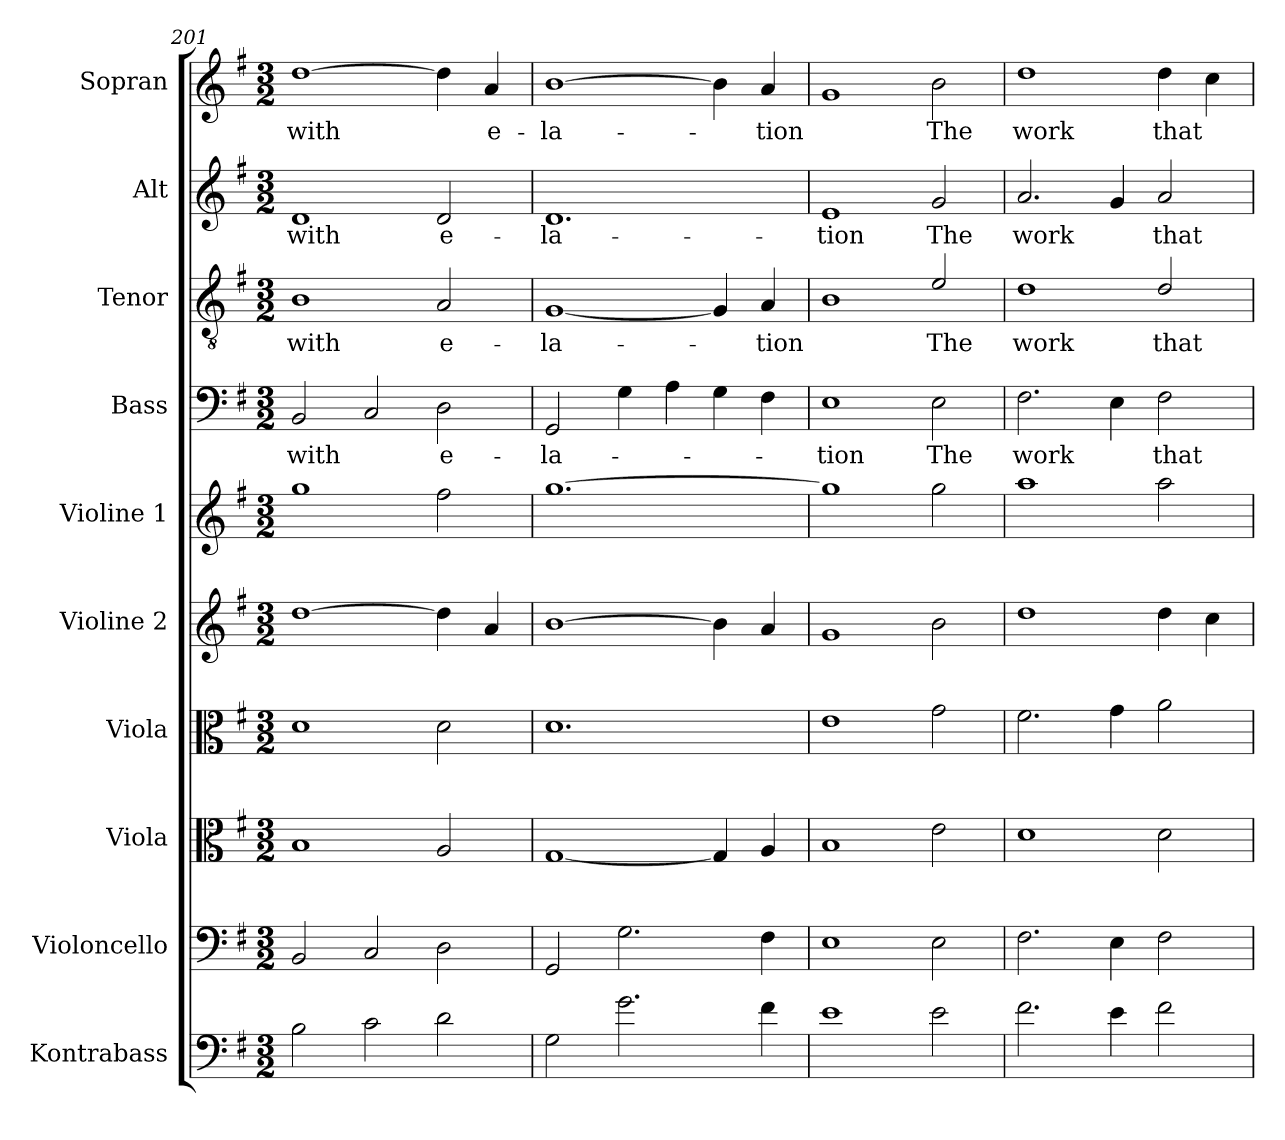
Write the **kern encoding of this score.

**kern	**kern	**kern	**kern	**kern	**kern	**kern	**text	**kern	**text	**kern	**text	**kern	**text
*part10	*part9	*part8	*part7	*part6	*part5	*part4	*part4	*part3	*part3	*part2	*part2	*part1	*part1
*staff10	*staff9	*staff8	*staff7	*staff6	*staff5	*staff4	*staff4	*staff3	*staff3	*staff2	*staff2	*staff1	*staff1
*I"Kontrabass	*I"Violoncello	*I"Viola	*I"Viola	*I"Violine 2	*I"Violine 1	*I"Bass	*	*I"Tenor	*	*I"Alt	*	*I"Sopran	*
*I'Kb.	*I'Vc.	*I'Vla.	*I'Vla.	*I'Vl. 2	*I'Vl. 1	*I'B.	*	*I'T.	*	*I'A.	*	*I'S.	*
*clefF4	*clefF4	*clefC3	*clefC3	*clefG2	*clefG2	*clefF4	*	*clefGv2	*	*clefG2	*	*clefG2	*
*ITrd7c12	*	*	*	*	*	*	*	*ITrd7c12	*	*	*	*	*
*k[f#]	*k[f#]	*k[f#]	*k[f#]	*k[f#]	*k[f#]	*k[f#]	*	*k[f#]	*	*k[f#]	*	*k[f#]	*
*G:	*G:	*G:	*G:	*G:	*G:	*G:	*	*G:	*	*G:	*	*G:	*
*M3/2	*M3/2	*M3/2	*M3/2	*M3/2	*M3/2	*M3/2	*	*M3/2	*	*M3/2	*	*M3/2	*
=201	=201	=201	=201	=201	=201	=201	=201	=201	=201	=201	=201	=201	=201
!	!	!	!	!	!	!	!LO:LY:b:color=#000000	!	!	!	!	!	!
!	!	!	!	!	!	!	!	!	!LO:LY:b:color=#000000	!	!	!	!
!	!	!	!	!	!	!	!	!	!	!	!LO:LY:b:color=#000000	!	!
!	!	!	!	!	!	!	!	!	!	!	!	!	!LO:LY:b:color=#000000
2BBi\	2BBi/	1Bi	1di	[1ddi	1ggi	2BBi/	with	1BBi	with	1di	with	[1ddi	with
2Ci\	2Ci/	.	.	.	.	2Ci/	.	.	.	.	.	.	.
!	!	!	!	!	!	!	!LO:LY:b:color=#000000	!	!	!	!	!	!
!	!	!	!	!	!	!	!	!	!LO:LY:b:color=#000000	!	!	!	!
!	!	!	!	!	!	!	!	!	!	!	!LO:LY:b:color=#000000	!	!
2Di\	2Di\	2Ai/	2di\	4ddi\]	2ff#i\	2Di\	e-	2AAi/	e-	2di/	e-	4ddi\]	.
!	!	!	!	!	!	!	!	!	!	!	!	!	!LO:LY:b:color=#000000
.	.	.	.	4ai/	.	.	.	.	.	.	.	4ai/	e-
=202	=202	=202	=202	=202	=202	=202	=202	=202	=202	=202	=202	=202	=202
!	!	!	!	!	!	!	!LO:LY:b:color=#000000	!	!	!	!	!	!
!	!	!	!	!	!	!	!	!	!LO:LY:b:color=#000000	!	!	!	!
!	!	!	!	!	!	!	!	!	!	!	!LO:LY:b:color=#000000	!	!
!	!	!	!	!	!	!	!	!	!	!	!	!	!LO:LY:b:color=#000000
2GGi\	2GGi/	[1Gi	1.di	[1bi	[1.ggi	2GGi/	-la-	[1GGi	-la-	1.di	-la-	[1bi	-la-
2.Gi\	2.Gi\	.	.	.	.	4Gi\	.	.	.	.	.	.	.
.	.	.	.	.	.	4Ai\	.	.	.	.	.	.	.
.	.	4Gi/]	.	4bi\]	.	4Gi\	.	4GGi/]	.	.	.	4bi\]	.
!	!	!	!	!	!	!	!	!	!LO:LY:b:color=#000000	!	!	!	!
!	!	!	!	!	!	!	!	!	!	!	!	!	!LO:LY:b:color=#000000
4F#i\	4F#i\	4Ai/	.	4ai/	.	4F#i\	.	4AAi/	-tion	.	.	4ai/	-tion
=203	=203	=203	=203	=203	=203	=203	=203	=203	=203	=203	=203	=203	=203
!	!	!	!	!	!	!	!LO:LY:b:color=#000000	!	!	!	!	!	!
!	!	!	!	!	!	!	!	!	!	!	!LO:LY:b:color=#000000	!	!
1Ei	1Ei	1Bi	1ei	1gi	1ggi]	1Ei	-tion	1BBi	.	1ei	-tion	1gi	.
!	!	!	!	!	!	!	!LO:LY:b:color=#000000	!	!	!	!	!	!
!	!	!	!	!	!	!	!	!	!LO:LY:b:color=#000000	!	!	!	!
!	!	!	!	!	!	!	!	!	!	!	!LO:LY:b:color=#000000	!	!
!	!	!	!	!	!	!	!	!	!	!	!	!	!LO:LY:b:color=#000000
2Ei\	2Ei\	2ei\	2gi\	2bi\	2ggi\	2Ei\	The	2Ei/	The	2gi/	The	2bi\	The
=204	=204	=204	=204	=204	=204	=204	=204	=204	=204	=204	=204	=204	=204
!	!	!	!	!	!	!	!LO:LY:b:color=#000000	!	!	!	!	!	!
!	!	!	!	!	!	!	!	!	!LO:LY:b:color=#000000	!	!	!	!
!	!	!	!	!	!	!	!	!	!	!	!LO:LY:b:color=#000000	!	!
!	!	!	!	!	!	!	!	!	!	!	!	!	!LO:LY:b:color=#000000
2.F#i\	2.F#i\	1di	2.f#i\	1ddi	1aai	2.F#i\	work	1Di	work	2.ai/	work	1ddi	work
4Ei\	4Ei\	.	4gi\	.	.	4Ei\	.	.	.	4gi/	.	.	.
!	!	!	!	!	!	!	!LO:LY:b:color=#000000	!	!	!	!	!	!
!	!	!	!	!	!	!	!	!	!LO:LY:b:color=#000000	!	!	!	!
!	!	!	!	!	!	!	!	!	!	!	!LO:LY:b:color=#000000	!	!
!	!	!	!	!	!	!	!	!	!	!	!	!	!LO:LY:b:color=#000000
2F#i\	2F#i\	2di\	2ai\	4ddi\	2aai\	2F#i\	that	2Di/	that	2ai/	that	4ddi\	that
.	.	.	.	4cci\	.	.	.	.	.	.	.	4cci\	.
=	=	=	=	=	=	=	=	=	=	=	=	=	=
*-	*-	*-	*-	*-	*-	*-	*-	*-	*-	*-	*-	*-	*-
